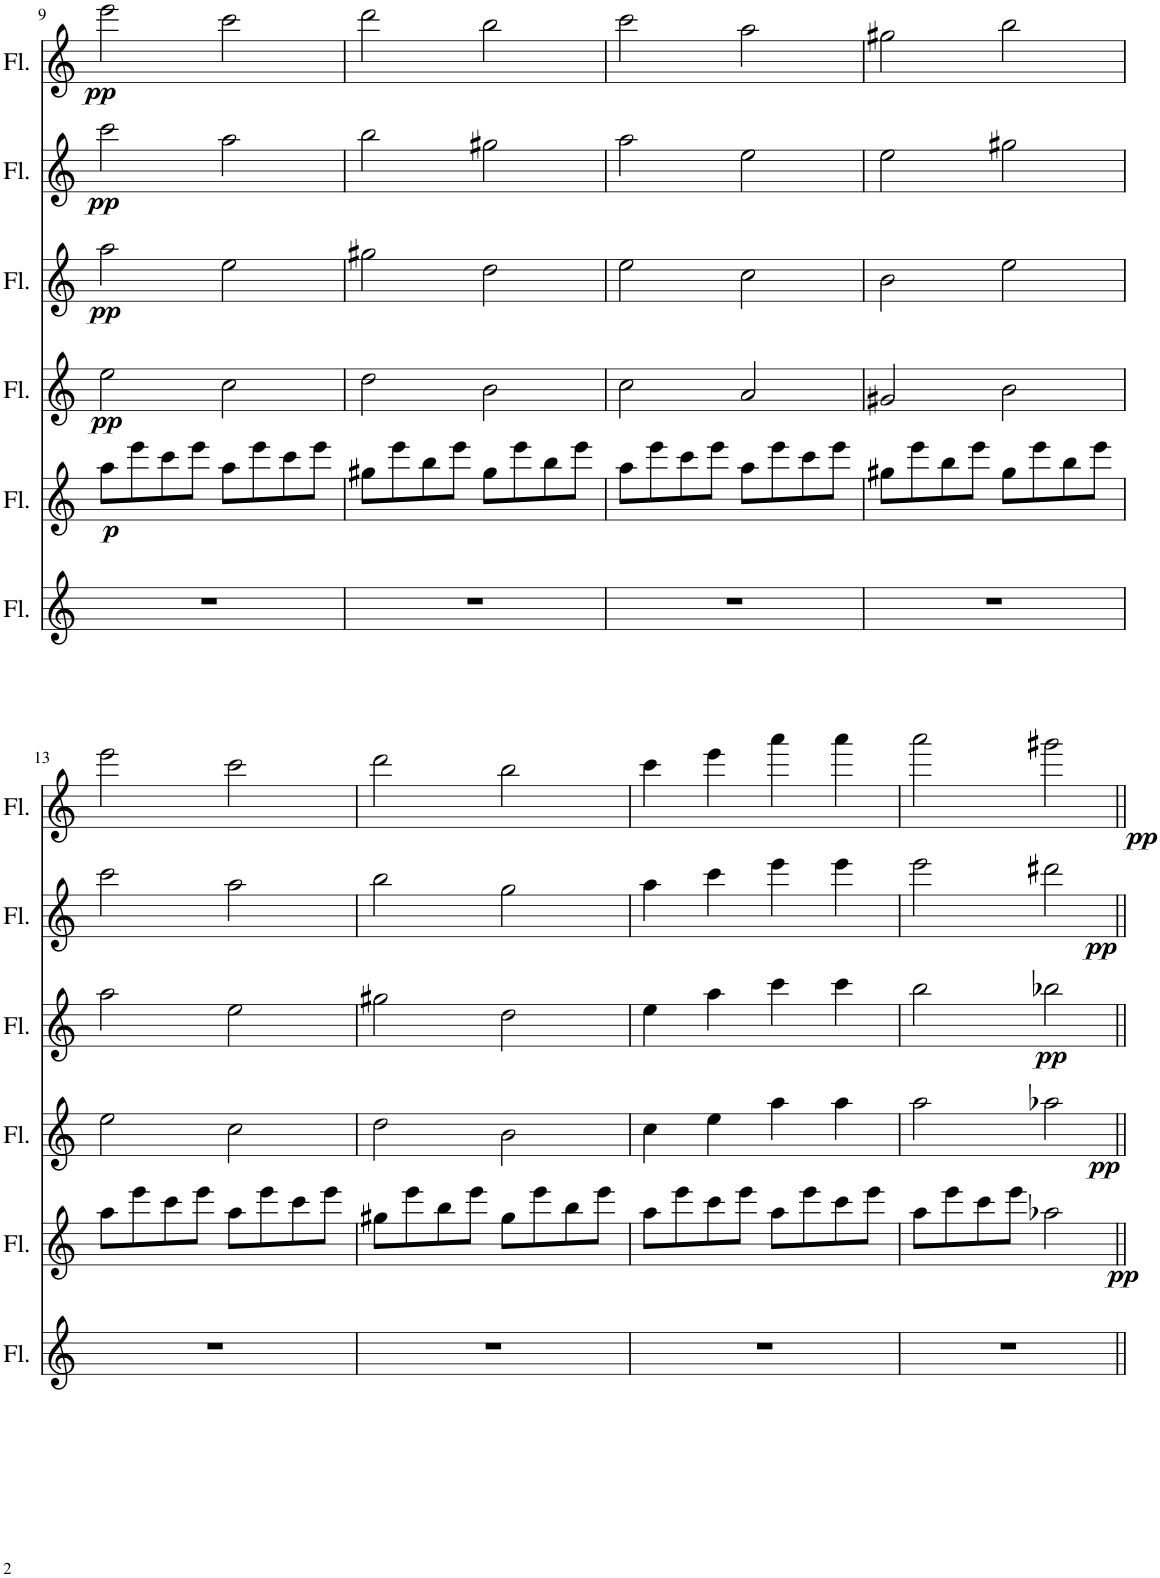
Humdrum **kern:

**kern	**kern	**dynam	**kern	**dynam	**kern	**dynam	**kern	**dynam	**kern	**dynam
*part6	*part5	*part5	*part4	*part4	*part3	*part3	*part2	*part2	*part1	*part1
*staff6	*staff5	*staff5	*staff4	*staff4	*staff3	*staff3	*staff2	*staff2	*staff1	*staff1
*I"Flute	*I"Flute	*	*I"Flute	*	*I"Flute	*	*I"Flute	*	*I"Flute	*
*I'Fl.	*I'Fl.	*	*I'Fl.	*	*I'Fl.	*	*I'Fl.	*	*I'Fl.	*
!!LO:PB:g=z
*clefG2	*clefG2	*	*clefG2	*	*clefG2	*	*clefG2	*	*clefG2	*
*k[]	*k[]	*	*k[]	*	*k[]	*	*k[]	*	*k[]	*
*M4/4	*M4/4	*	*M4/4	*	*M4/4	*	*M4/4	*	*M4/4	*
=9	=9	=9	=9	=9	=9	=9	=9	=9	=9	=9
!	!	!LO:DY:b	!	!LO:DY:b	!	!LO:DY:b	!	!LO:DY:b	!	!LO:DY:b
1r	8aa\L	p	2ee\	pp	2aa\	pp	2ccc\	pp	2eee\	pp
.	8eee\	.	.	.	.	.	.	.	.	.
.	8ccc\	.	.	.	.	.	.	.	.	.
.	8eee\J	.	.	.	.	.	.	.	.	.
.	8aa\L	.	2cc\	.	2ee\	.	2aa\	.	2ccc\	.
.	8eee\	.	.	.	.	.	.	.	.	.
.	8ccc\	.	.	.	.	.	.	.	.	.
.	8eee\J	.	.	.	.	.	.	.	.	.
=10	=10	=10	=10	=10	=10	=10	=10	=10	=10	=10
1r	8gg#X\L	.	2dd\	.	2gg#X\	.	2bb\	.	2ddd\	.
.	8eee\	.	.	.	.	.	.	.	.	.
.	8bb\	.	.	.	.	.	.	.	.	.
.	8eee\J	.	.	.	.	.	.	.	.	.
.	8gg#\L	.	2b\	.	2dd\	.	2gg#X\	.	2bb\	.
.	8eee\	.	.	.	.	.	.	.	.	.
.	8bb\	.	.	.	.	.	.	.	.	.
.	8eee\J	.	.	.	.	.	.	.	.	.
=11	=11	=11	=11	=11	=11	=11	=11	=11	=11	=11
1r	8aa\L	.	2cc\	.	2ee\	.	2aa\	.	2ccc\	.
.	8eee\	.	.	.	.	.	.	.	.	.
.	8ccc\	.	.	.	.	.	.	.	.	.
.	8eee\J	.	.	.	.	.	.	.	.	.
.	8aa\L	.	2a/	.	2cc\	.	2ee\	.	2aa\	.
.	8eee\	.	.	.	.	.	.	.	.	.
.	8ccc\	.	.	.	.	.	.	.	.	.
.	8eee\J	.	.	.	.	.	.	.	.	.
=12	=12	=12	=12	=12	=12	=12	=12	=12	=12	=12
1r	8gg#X\L	.	2g#X/	.	2b\	.	2ee\	.	2gg#X\	.
.	8eee\	.	.	.	.	.	.	.	.	.
.	8bb\	.	.	.	.	.	.	.	.	.
.	8eee\J	.	.	.	.	.	.	.	.	.
.	8gg#\L	.	2b\	.	2ee\	.	2gg#X\	.	2bb\	.
.	8eee\	.	.	.	.	.	.	.	.	.
.	8bb\	.	.	.	.	.	.	.	.	.
.	8eee\J	.	.	.	.	.	.	.	.	.
!!LO:LB:g=z
=13	=13	=13	=13	=13	=13	=13	=13	=13	=13	=13
1r	8aa\L	.	2ee\	.	2aa\	.	2ccc\	.	2eee\	.
.	8eee\	.	.	.	.	.	.	.	.	.
.	8ccc\	.	.	.	.	.	.	.	.	.
.	8eee\J	.	.	.	.	.	.	.	.	.
.	8aa\L	.	2cc\	.	2ee\	.	2aa\	.	2ccc\	.
.	8eee\	.	.	.	.	.	.	.	.	.
.	8ccc\	.	.	.	.	.	.	.	.	.
.	8eee\J	.	.	.	.	.	.	.	.	.
=14	=14	=14	=14	=14	=14	=14	=14	=14	=14	=14
1r	8gg#X\L	.	2dd\	.	2gg#X\	.	2bb\	.	2ddd\	.
.	8eee\	.	.	.	.	.	.	.	.	.
.	8bb\	.	.	.	.	.	.	.	.	.
.	8eee\J	.	.	.	.	.	.	.	.	.
.	8gg#\L	.	2b\	.	2dd\	.	2gg\	.	2bb\	.
.	8eee\	.	.	.	.	.	.	.	.	.
.	8bb\	.	.	.	.	.	.	.	.	.
.	8eee\J	.	.	.	.	.	.	.	.	.
=15	=15	=15	=15	=15	=15	=15	=15	=15	=15	=15
1r	8aa\L	.	4cc\	.	4ee\	.	4aa\	.	4ccc\	.
.	8eee\	.	.	.	.	.	.	.	.	.
.	8ccc\	.	4ee\	.	4aa\	.	4ccc\	.	4eee\	.
.	8eee\J	.	.	.	.	.	.	.	.	.
.	8aa\L	.	4aa\	.	4ccc\	.	4eee\	.	4aaa\	.
.	8eee\	.	.	.	.	.	.	.	.	.
.	8ccc\	.	4aa\	.	4ccc\	.	4eee\	.	4aaa\	.
.	8eee\J	.	.	.	.	.	.	.	.	.
=16	=16	=16	=16	=16	=16	=16	=16	=16	=16	=16
1r	8aa\L	.	2aa\	.	2bb\	.	2eee\	.	2aaa\	.
.	8eee\	.	.	.	.	.	.	.	.	.
.	8ccc\	.	.	.	.	.	.	.	.	.
.	8eee\J	.	.	.	.	.	.	.	.	.
!	!	!LO:DY:b	!	!LO:DY:b	!	!LO:DY:b	!	!LO:DY:b	!	!LO:DY:b
.	2aa-X\	pp	2aa-X\	pp	2bb-X\	pp	2ddd#X\	pp	2ggg#X\	pp
=||	=||	=||	=||	=||	=||	=||	=||	=||	=||	=||
*-	*-	*-	*-	*-	*-	*-	*-	*-	*-	*-
